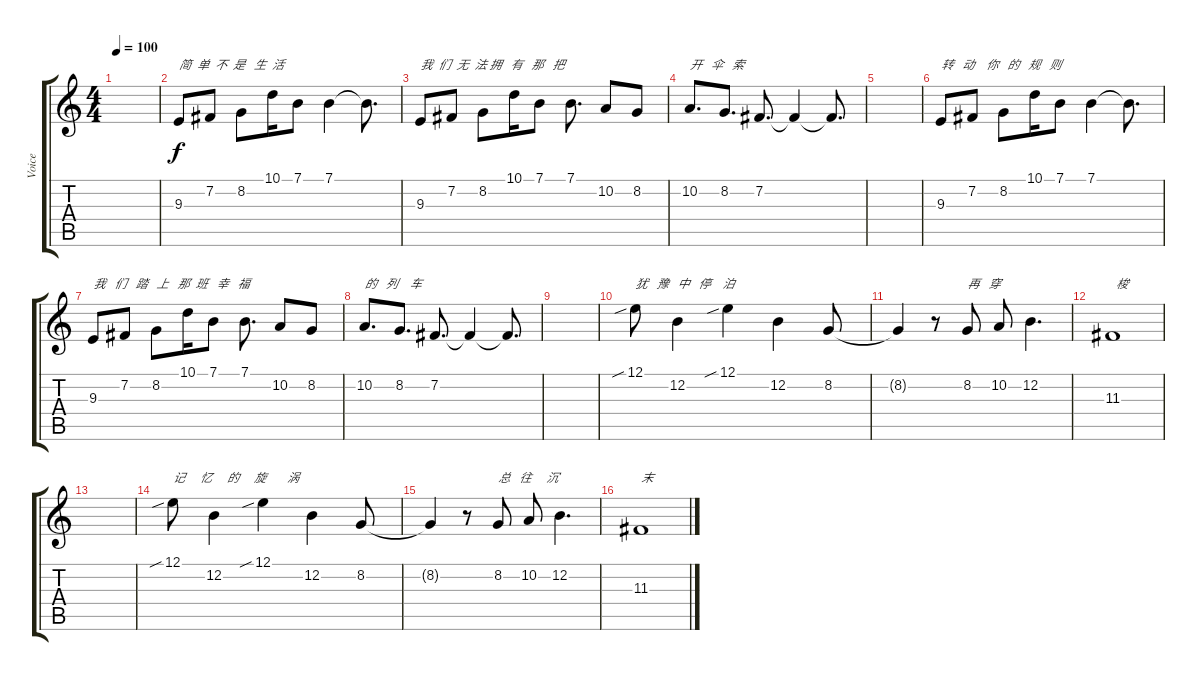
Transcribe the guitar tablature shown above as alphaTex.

\track ("Voice" "Voice") {instrument sopranosax}
\staff {score tabs}
\tuning (E4 B3 G3 D3 A2 E2) {hide}
\ts (4 4)
\tempo 100
\clef g2
\ks c
|
9.3.8{txt "简  单  不  是   生  活"} 7.2.8 8.2.8 10.1.16 7.1.8 7.1.4 7.1{t}.8{d} |
9.3.8{txt "我  们  无  法 拥   有   那   把 "} 7.2.8 8.2.8 10.1.16 7.1.8 7.1.8{d} 10.2.8 8.2.8 |
10.2.8{d txt "开   伞   索"} 8.2.8{d} 7.2.8{d} 7.2{t}.4 7.2{t}.8{d} |
|
9.3.8{txt "转   动    你   的   规   则"} 7.2.8 8.2.8 10.1.16 7.1.8 7.1.4 7.1{t}.8{d} |
9.3.8{txt "我   们   踏   上   那  班   幸   福    "} 7.2.8 8.2.8 10.1.16 7.1.8 7.1.8{d} 10.2.8 8.2.8 |
10.2.8{d txt "的   列    车"} 8.2.8{d} 7.2.8{d} 7.2{t}.4 7.2{t}.8{d} |
|
12.1{sib}.8{txt "犹   豫   中   停    泊"} 12.2.4 12.1{sib}.4 12.2.4 8.2.8 |
8.2{t}.4 r.8 8.2.8{txt "再   穿   "} 10.2.8 12.2.4{d} |
11.3.1{txt " 梭"} |
|
12.1{sib}.8{txt "记     忆     的     旋       涡"} 12.2.4 12.1{sib}.4 12.2.4 8.2.8 |
8.2{t}.4 r.8 8.2.8{txt "总   往     沉"} 10.2.8 12.2.4{d} |
11.3.1{txt "末"}
